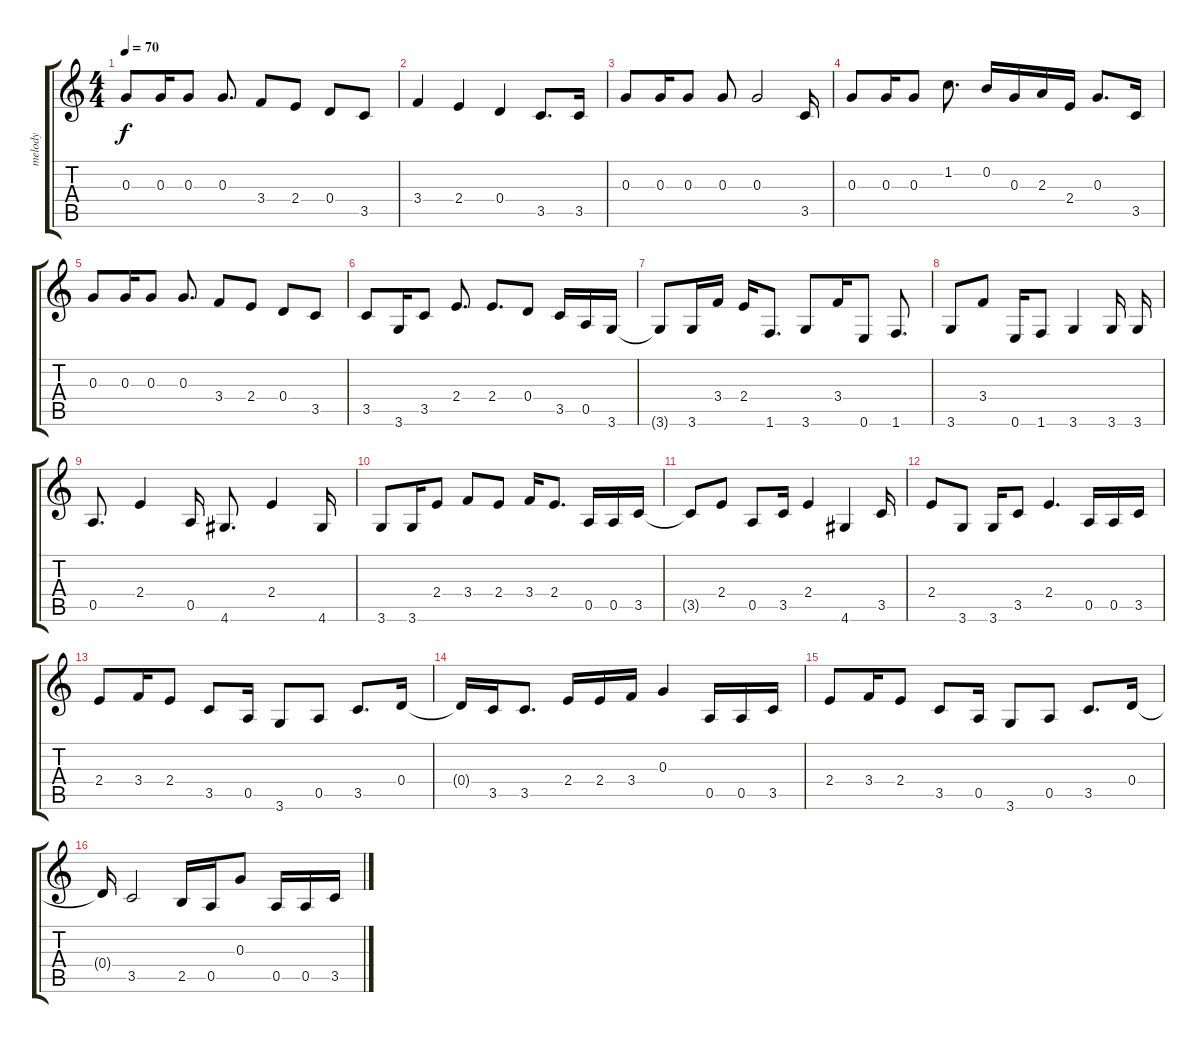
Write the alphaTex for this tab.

\track ("melody" "melody") {instrument acousticguitarsteel}
\staff {score tabs}
\tuning (E4 B3 G3 D3 A2 E2) {hide}
\ts (4 4)
\tempo 70
\clef g2
\ks c
0.3.8{dy f} 0.3.16 0.3.8 0.3.8{d} 3.4.8 2.4.8 0.4.8 3.5.8 |
3.4.4 2.4.4 0.4.4 3.5.8{d} 3.5.16 |
0.3.8 0.3.16 0.3.8 0.3.8 0.3.2 3.5.16 |
0.3.8 0.3.16 0.3.8 1.2.8{d} 0.2.16 0.3.16 2.3.16 2.4.16 0.3.8{d} 3.5.16 |
0.3.8 0.3.16 0.3.8 0.3.8{d} 3.4.8 2.4.8 0.4.8 3.5.8 |
3.5.8 3.6.16 3.5.8 2.4.8{d} 2.4.8{d} 0.4.8 3.5.16 0.5.16 3.6.16 |
3.6{t}.8 3.6.16 3.4.16 2.4.16 1.6.8{d} 3.6.8 3.4.16 0.6.8 1.6.8{d} |
3.6.8 3.4.8 0.6.16 1.6.8 3.6.4 3.6.16 3.6.16 |
0.5.8{d} 2.4.4 0.5.16 4.6.8{d} 2.4.4 4.6.16 |
3.6.8 3.6.16 2.4.8 3.4.8 2.4.8 3.4.16 2.4.8{d} 0.5.16 0.5.16 3.5.16 |
3.5{t}.8 2.4.8 0.5.8 3.5.16 2.4.4 4.6.4 3.5.16 |
2.4.8 3.6.8 3.6.16 3.5.8 2.4.4{d} 0.5.16 0.5.16 3.5.16 |
2.4.8 3.4.16 2.4.8 3.5.8 0.5.16 3.6.8 0.5.8 3.5.8{d} 0.4.16 |
0.4{t}.16 3.5.16 3.5.8{d} 2.4.16 2.4.16 3.4.16 0.3.4 0.5.16 0.5.16 3.5.16 |
2.4.8 3.4.16 2.4.8 3.5.8 0.5.16 3.6.8 0.5.8 3.5.8{d} 0.4.16 |
0.4{t}.16 3.5.2 2.5.16 0.5.16 0.3.8 0.5.16 0.5.16 3.5.16
